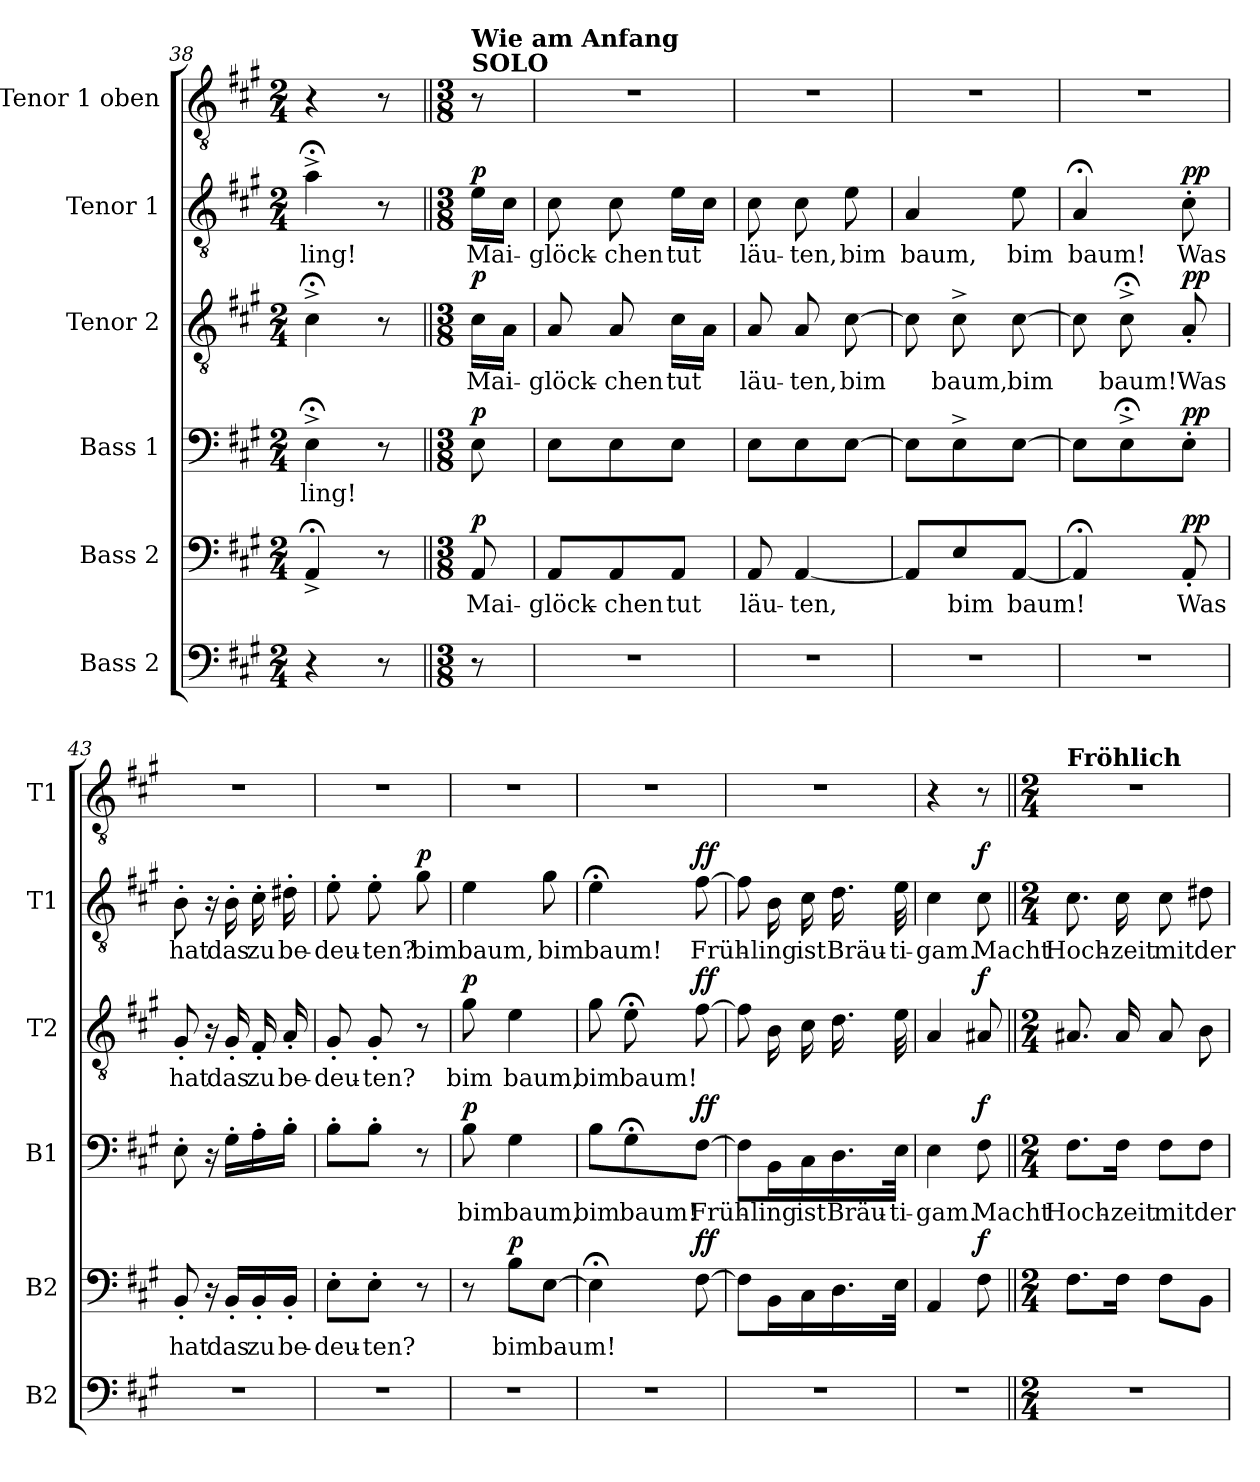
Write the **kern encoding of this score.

**kern	**kern	**text	**dynam	**kern	**text	**dynam	**kern	**text	**dynam	**kern	**text	**dynam	**kern
*part6	*part5	*part5	*part5	*part4	*part4	*part4	*part3	*part3	*part3	*part2	*part2	*part2	*part1
*staff6	*staff5	*staff5	*staff5	*staff4	*staff4	*staff4	*staff3	*staff3	*staff3	*staff2	*staff2	*staff2	*staff1
*I"Bass 2	*I"Bass 2	*	*	*I"Bass 1	*	*	*I"Tenor 2	*	*	*I"Tenor 1	*	*	*I"Tenor 1 oben
*I'B2	*I'B2	*	*	*I'B1	*	*	*I'T2	*	*	*I'T1	*	*	*I'T1
*clefF4	*clefF4	*	*	*clefF4	*	*	*clefGv2	*	*	*clefGv2	*	*	*clefGv2
*k[f#c#g#]	*k[f#c#g#]	*	*	*k[f#c#g#]	*	*	*k[f#c#g#]	*	*	*k[f#c#g#]	*	*	*k[f#c#g#]
*M2/4	*M2/4	*	*	*M2/4	*	*	*M2/4	*	*	*M2/4	*	*	*M2/4
=38	=38	=38	=38	=38	=38	=38	=38	=38	=38	=38	=38	=38	=38
4r	4AA;<^/	.	.	4E;<^\	-ling!	.	4c#;<^\	.	.	4a;<^\	-ling!	.	4r
8r	8r	.	.	8r	.	.	8r	.	.	8r	.	.	8r
!!LO:LB:g=z
=38X2||	=38X2||	=38X2||	=38X2||	=38X2||	=38X2||	=38X2||	=38X2||	=38X2||	=38X2||	=38X2||	=38X2||	=38X2||	=38X2||
*M3/8	*M3/8	*	*	*M3/8	*	*	*M3/8	*	*	*M3/8	*	*	*M3/8
!	!	!	!	!	!	!	!	!	!	!	!	!	!LO:TX:a:B:t=SOLO
!	!	!	!	!	!	!	!	!	!	!	!	!	!LO:TX:a:B:t=Wie am Anfang
!	!	!	!LO:DY:a	!	!	!LO:DY:a	!	!	!LO:DY:a	!	!	!LO:DY:a	!
8r	8AA/	Mai-	p	8E\	.	p	16c#\LL	Mai-	p	16e\LL	Mai-	p	8r
.	.	.	.	.	.	.	16A\JJ	.	.	16c#\JJ	.	.	.
=39	=39	=39	=39	=39	=39	=39	=39	=39	=39	=39	=39	=39	=39
4.r	8AA/L	-glöck-	.	8E\L	.	.	8A/	-glöck-	.	8c#\	-glöck-	.	4.r
.	8AA/	-chen	.	8E\	.	.	8A/	-chen	.	8c#\	-chen	.	.
.	8AA/J	tut	.	8E\J	.	.	16c#\LL	tut	.	16e\LL	tut	.	.
.	.	.	.	.	.	.	16A\JJ	.	.	16c#\JJ	.	.	.
=40	=40	=40	=40	=40	=40	=40	=40	=40	=40	=40	=40	=40	=40
4.r	8AA/	läu-	.	8E\L	.	.	8A/	läu-	.	8c#\	läu-	.	4.r
.	[4AA/	-ten,	.	8E\	.	.	8A/	-ten,	.	8c#\	-ten,	.	.
.	.	.	.	[8E\J	.	.	[8c#\	-bim	.	8e\	bim	.	.
=41	=41	=41	=41	=41	=41	=41	=41	=41	=41	=41	=41	=41	=41
4.r	8AA/L]	.	.	8E\L]	.	.	8c#\]	.	.	4A/	baum,	.	4.r
.	8E/	bim	.	8E^\	.	.	8c#^\	baum,	.	.	.	.	.
.	[8AA/J	baum!	.	[8E\J	.	.	[8c#\	-bim	.	8e\	bim	.	.
=42	=42	=42	=42	=42	=42	=42	=42	=42	=42	=42	=42	=42	=42
4.r	4AA;</]	.	.	8E\L]	.	.	8c#\]	.	.	4A;</	baum!	.	4.r
.	.	.	.	8E;<^\	.	.	8c#;<^\	baum!	.	.	.	.	.
!	!	!	!LO:DY:a	!	!	!LO:DY:a	!	!	!LO:DY:a	!	!	!LO:DY:a	!
.	8AA'/	Was	pp	8E'\J	.	pp	8A'/	Was	pp	8c#'\	Was	pp	.
=43	=43	=43	=43	=43	=43	=43	=43	=43	=43	=43	=43	=43	=43
4.r	8BB'/	hat	.	8E'\	.	.	8G#'/	hat	.	8B'\	hat	.	4.r
.	16r	.	.	16r	.	.	16r	.	.	16r	.	.	.
.	16BB'/LL	das	.	16G#'\LL	.	.	16G#'/	das	.	16B'\	das	.	.
.	16BB'/	zu	.	16A'\	.	.	16F#'/	zu	.	16c#'\	zu	.	.
.	16BB'/JJ	be-	.	16B'\JJ	.	.	16A'/	be-	.	16d#X'\	be-	.	.
!!LO:LB:g=z
=44	=44	=44	=44	=44	=44	=44	=44	=44	=44	=44	=44	=44	=44
4.r	8E'\L	-deu-	.	8B'\L	.	.	8G#'/	-deu-	.	8e'\	-deu-	.	4.r
.	8E'\J	-ten?	.	8B'\J	.	.	8G#'/	-ten?	.	8e'\	-ten?	.	.
!	!	!	!	!	!	!	!	!	!	!	!	!LO:DY:a	!
.	8r	.	.	8r	.	.	8r	.	.	8g#\	bim	p	.
=45	=45	=45	=45	=45	=45	=45	=45	=45	=45	=45	=45	=45	=45
!	!	!	!	!	!	!LO:DY:a	!	!	!LO:DY:a	!	!	!	!
4.r	8r	.	.	8B\	bim	p	8g#\	bim	p	4e\	baum,	.	4.r
!	!	!	!LO:DY:a	!	!	!	!	!	!	!	!	!	!
.	8B\L	bim	p	4G#\	baum,	.	4e\	baum,	.	.	.	.	.
.	[8E\J	baum!	.	.	.	.	.	.	.	8g#\	bim	.	.
=46	=46	=46	=46	=46	=46	=46	=46	=46	=46	=46	=46	=46	=46
4.r	4E;<\]	.	.	8B\L	bim	.	8g#\	bim	.	4e;<\	baum!	.	4.r
.	.	.	.	8G#;<\	baum!	.	8e;<\	baum!	.	.	.	.	.
!	!	!	!LO:DY:a	!	!	!LO:DY:a	!	!	!LO:DY:a	!	!	!LO:DY:a	!
.	[8F#\	.	ff	[8F#\J	Früh-	ff	[8f#\	.	ff	[8f#\	Früh-	ff	.
=47	=47	=47	=47	=47	=47	=47	=47	=47	=47	=47	=47	=47	=47
4.r	8F#\L]	.	.	8F#\L]	.	.	8f#\]	.	.	8f#\]	.	.	4.r
.	16BB\L	.	.	16BB\L	-ling	.	16B\	.	.	16B\	-ling	.	.
.	16C#\	.	.	16C#\	ist	.	16c#\	.	.	16c#\	ist	.	.
.	16.D\	.	.	16.D\	Bräu-	.	16.d\	.	.	16.d\	Bräu-	.	.
.	32E\JJk	.	.	32E\JJk	-ti-	.	32e\	.	.	32e\	-ti-	.	.
=48	=48	=48	=48	=48	=48	=48	=48	=48	=48	=48	=48	=48	=48
4.r	4AA/	.	.	4E\	-gam.	.	4A/	.	.	4c#\	-gam.	.	4r
!	!	!	!LO:DY:a	!	!	!LO:DY:a	!	!	!LO:DY:a	!	!	!LO:DY:a	!
.	8F#\	.	f	8F#\	Macht	f	8A#X/	.	f	8c#\	Macht	f	8r
!!LO:PB:g=z
=49||	=49||	=49||	=49||	=49||	=49||	=49||	=49||	=49||	=49||	=49||	=49||	=49||	=49||
*M2/4	*M2/4	*	*	*M2/4	*	*	*M2/4	*	*	*M2/4	*	*	*M2/4
!	!	!	!	!	!	!	!	!	!	!	!	!	!LO:TX:a:B:t=Fröhlich
2r	8.F#\L	.	.	8.F#\L	Hoch-	.	8.A#X/	.	.	8.c#\	Hoch-	.	2r
.	16F#\Jk	.	.	16F#\Jk	-zeit	.	16A#/	.	.	16c#\	-zeit	.	.
.	8F#\L	.	.	8F#\L	mit	.	8A#/	.	.	8c#\	mit	.	.
.	8BB\J	.	.	8F#\J	der	.	8B\	.	.	8d#X\	der	.	.
=	=	=	=	=	=	=	=	=	=	=	=	=	=
*-	*-	*-	*-	*-	*-	*-	*-	*-	*-	*-	*-	*-	*-
